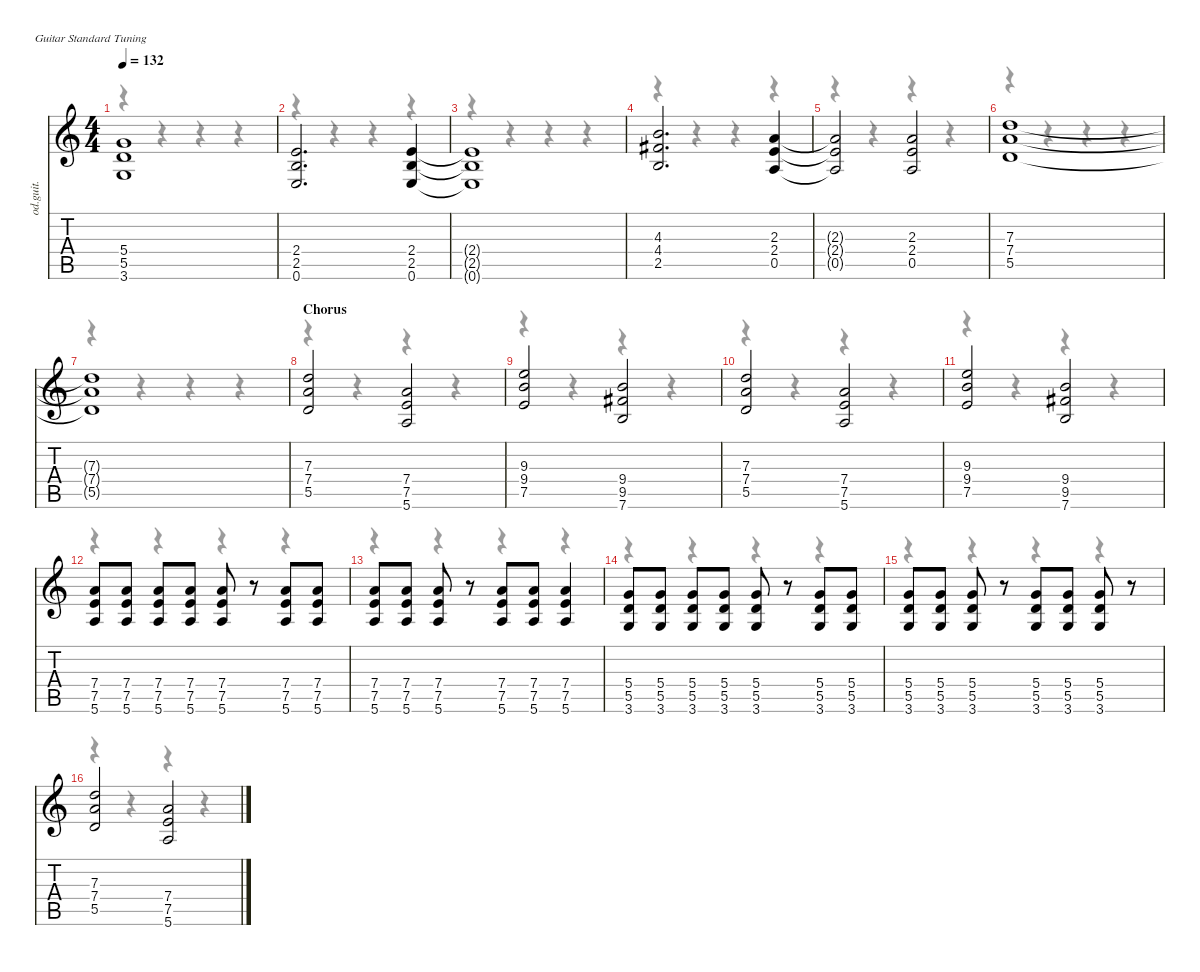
\defaultSystemsLayout 4
\hideDynamics
\bracketExtendMode nobrackets
\otherSystemsTrackNameOrientation horizontal
\track ("Gtr OD" "od.guit.") {instrument overdrivenguitar}
\staff {score tabs}
\tuning (E4 B3 G3 D3 A2 E2)
\voice
\ts (4 4)
\tempo 132
\clef g2
\ks c
(5.4{t} 5.5{t} 3.6{t}).1{dy f} |
(2.4 2.5 0.6).2{d} (2.4 2.5 0.6).4 |
(2.4{t} 2.5{t} 0.6{t}).1 |
(4.3 4.4{acc #} 2.5).2{d} (2.3 2.4 0.5).4 |
(2.3{t} 2.4{t} 0.5{t}).2 (2.3 2.4 0.5).2 |
(7.3 7.4 5.5).1 |
(7.3{t} 7.4{t} 5.5{t}).1 |
\section ("" "Chorus")
(7.3 7.4 5.5).2 (7.4 7.5 5.6).2 |
(9.3 9.4 7.5).2 (9.4 9.5{acc #} 7.6).2 |
(7.3 7.4 5.5).2 (7.4 7.5 5.6).2 |
(9.3 9.4 7.5).2 (9.4 9.5{acc #} 7.6).2 |
(7.4 7.5 5.6).8 (7.4 7.5 5.6).8 (7.4 7.5 5.6).8 (7.4 7.5 5.6).8 (7.4 7.5 5.6).8 r.8 (7.4 7.5 5.6).8 (7.4 7.5 5.6).8 |
(7.4 7.5 5.6).8 (7.4 7.5 5.6).8 (7.4 7.5 5.6).8 r.8 (7.4 7.5 5.6).8 (7.4 7.5 5.6).8 (7.4 7.5 5.6).4 |
(5.4 5.5 3.6).8 (5.4 5.5 3.6).8 (5.4 5.5 3.6).8 (5.4 5.5 3.6).8 (5.4 5.5 3.6).8 r.8 (5.4 5.5 3.6).8 (5.4 5.5 3.6).8 |
(5.4 5.5 3.6).8 (5.4 5.5 3.6).8 (5.4 5.5 3.6).8 r.8 (5.4 5.5 3.6).8 (5.4 5.5 3.6).8 (5.4 5.5 3.6).8 r.8 |
(7.3 7.4 5.5).2 (7.4 7.5 5.6).2
\voice
\clef g2
\ottava regular
\simile none
\ks c
r.4{dy mf} r.4 r.4 r.4 |
r.4 r.4 r.4 r.4 |
r.4 r.4 r.4 r.4 |
r.4 r.4 r.4 r.4 |
r.4 r.4 r.4 r.4 |
r.4 r.4 r.4 r.4 |
r.4 r.4 r.4 r.4 |
r.4 r.4 r.4 r.4 |
r.4 r.4 r.4 r.4 |
r.4 r.4 r.4 r.4 |
r.4 r.4 r.4 r.4 |
r.4 r.4 r.4 r.4 |
r.4 r.4 r.4 r.4 |
r.4 r.4 r.4 r.4 |
r.4 r.4 r.4 r.4 |
r.4 r.4 r.4 r.4
